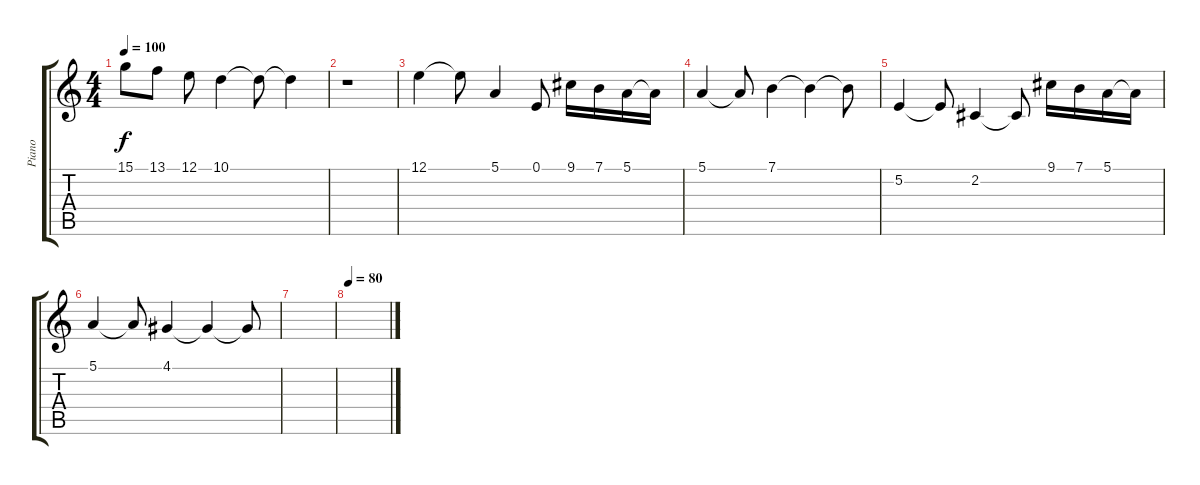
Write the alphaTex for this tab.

\track ("Piano" "Piano") {instrument acousticgrandpiano}
\staff {score tabs}
\tuning (E4 B3 G3 D3 A2 E2) {hide}
\ts (4 4)
\tempo 100
\clef g2
\ks c
15.1.8{dy f} 13.1.8 12.1.8 10.1.4 10.1{t}.8 10.1{t}.4 |
r.1 |
12.1.4 12.1{t}.8 5.1.4 0.1.8 9.1.16 7.1.16 5.1.16 5.1{t}.16 |
5.1.4 5.1{t}.8 7.1.4 7.1{t}.4 7.1{t}.8 |
5.2.4 5.2{t}.8 2.2.4 2.2{t}.8 9.1.16 7.1.16 5.1.16 5.1{t}.16 |
5.1.4 5.1{t}.8 4.1.4 4.1{t}.4 4.1{t}.8 |
|
\tempo 80
